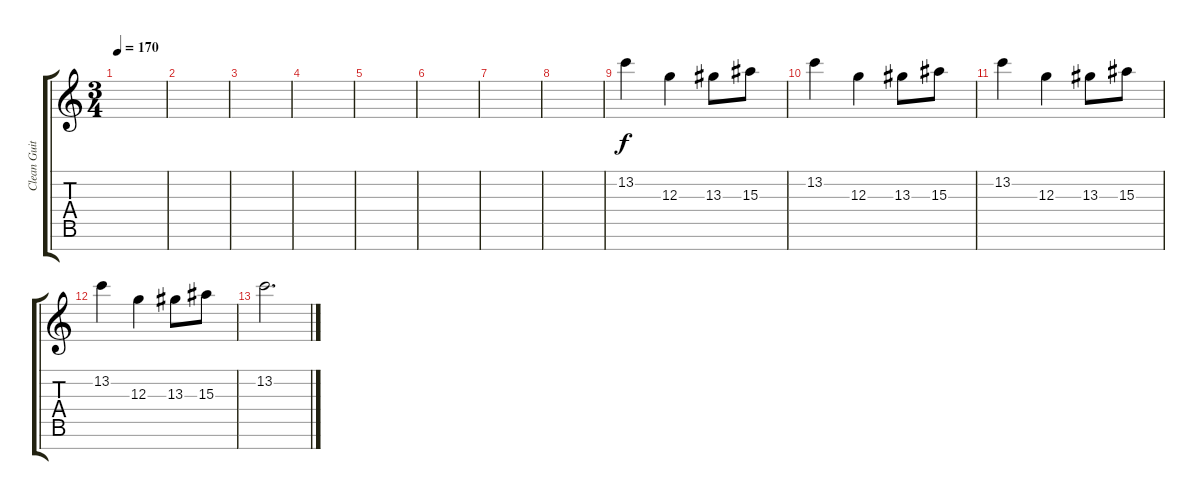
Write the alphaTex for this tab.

\track ("Clean Guitar" "Clean Guit") {instrument electricguitarclean}
\staff {score tabs}
\tuning (E4 B3 G3 D3 A2 E2 B1) {hide}
\ts (3 4)
\tempo 170
\clef g2
\ks c
|
|
|
|
|
|
|
|
13.2.4 12.3.4 13.3.8 15.3.8 |
13.2.4 12.3.4 13.3.8 15.3.8 |
13.2.4 12.3.4 13.3.8 15.3.8 |
13.2.4 12.3.4 13.3.8 15.3.8 |
13.2.2{d}
